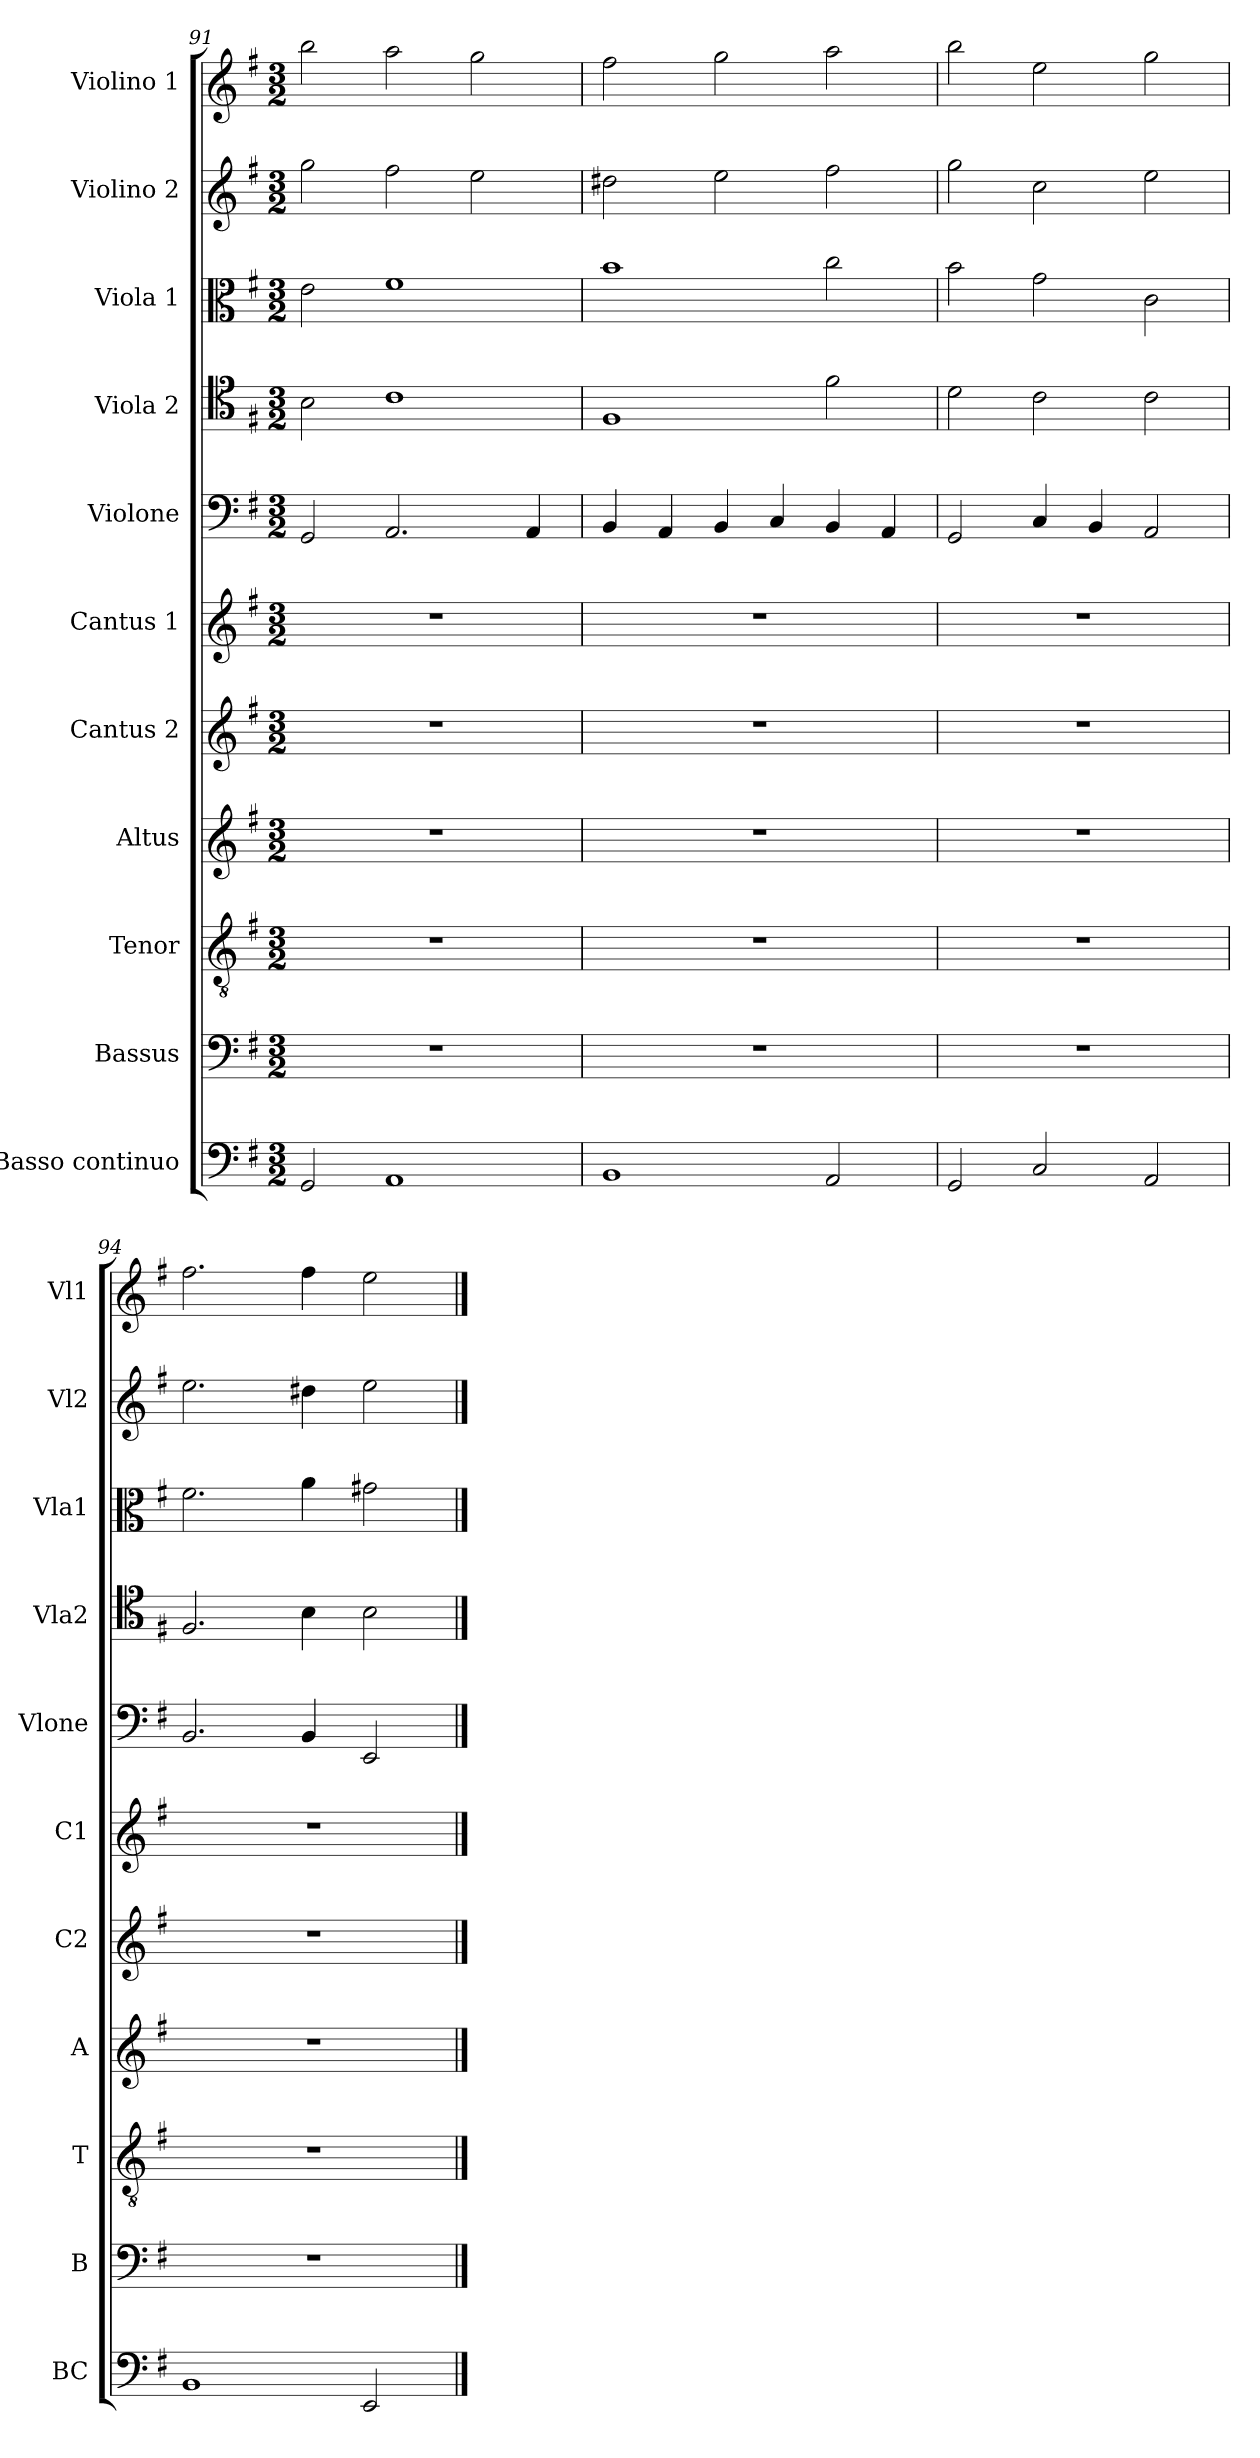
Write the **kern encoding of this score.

**kern	**kern	**kern	**kern	**kern	**kern	**kern	**kern	**kern	**kern	**kern
*part11	*part10	*part9	*part8	*part7	*part6	*part5	*part4	*part3	*part2	*part1
*staff11	*staff10	*staff9	*staff8	*staff7	*staff6	*staff5	*staff4	*staff3	*staff2	*staff1
*I"Basso continuo	*I"Bassus	*I"Tenor	*I"Altus	*I"Cantus 2	*I"Cantus 1	*I"Violone	*I"Viola 2	*I"Viola 1	*I"Violino 2	*I"Violino 1
*I'BC	*I'B	*I'T	*I'A	*I'C2	*I'C1	*I'Vlone	*I'Vla2	*I'Vla1	*I'Vl2	*I'Vl1
*clefF4	*clefF4	*clefGv2	*clefG2	*clefG2	*clefG2	*clefF4	*clefC4	*clefC3	*clefG2	*clefG2
*k[f#]	*k[f#]	*k[f#]	*k[f#]	*k[f#]	*k[f#]	*k[f#]	*k[f#]	*k[f#]	*k[f#]	*k[f#]
*G:	*G:	*G:	*G:	*G:	*G:	*G:	*G:	*G:	*G:	*G:
*M3/2	*M3/2	*M3/2	*M3/2	*M3/2	*M3/2	*M3/2	*M3/2	*M3/2	*M3/2	*M3/2
=91	=91	=91	=91	=91	=91	=91	=91	=91	=91	=91
2GG/	1.r	1.r	1.r	1.r	1.r	2GG/	2B\	2e\	2gg\	2bb\
1AA	.	.	.	.	.	2.AA/	1c	1f#	2ff#\	2aa\
.	.	.	.	.	.	.	.	.	2ee\	2gg\
.	.	.	.	.	.	4AA/	.	.	.	.
=92	=92	=92	=92	=92	=92	=92	=92	=92	=92	=92
1BB	1.r	1.r	1.r	1.r	1.r	4BB/	1F#	1b	2dd#X\	2ff#\
.	.	.	.	.	.	4AA/	.	.	.	.
.	.	.	.	.	.	4BB/	.	.	2ee\	2gg\
.	.	.	.	.	.	4C/	.	.	.	.
2AA/	.	.	.	.	.	4BB/	2f#\	2cc\	2ff#\	2aa\
.	.	.	.	.	.	4AA/	.	.	.	.
=93	=93	=93	=93	=93	=93	=93	=93	=93	=93	=93
2GG/	1.r	1.r	1.r	1.r	1.r	2GG/	2d\	2b\	2gg\	2bb\
2C/	.	.	.	.	.	4C/	2c\	2g\	2cc\	2ee\
.	.	.	.	.	.	4BB/	.	.	.	.
2AA/	.	.	.	.	.	2AA/	2c\	2c\	2ee\	2gg\
=94	=94	=94	=94	=94	=94	=94	=94	=94	=94	=94
1BB	1.r	1.r	1.r	1.r	1.r	2.BB/	2.F#/	2.f#\	2.ee\	2.ff#\
.	.	.	.	.	.	4BB/	4B\	4a\	4dd#X\	4ff#\
2EE/	.	.	.	.	.	2EE/	2B\	2g#X\	2ee\	2ee\
==	==	==	==	==	==	==	==	==	==	==
*-	*-	*-	*-	*-	*-	*-	*-	*-	*-	*-
